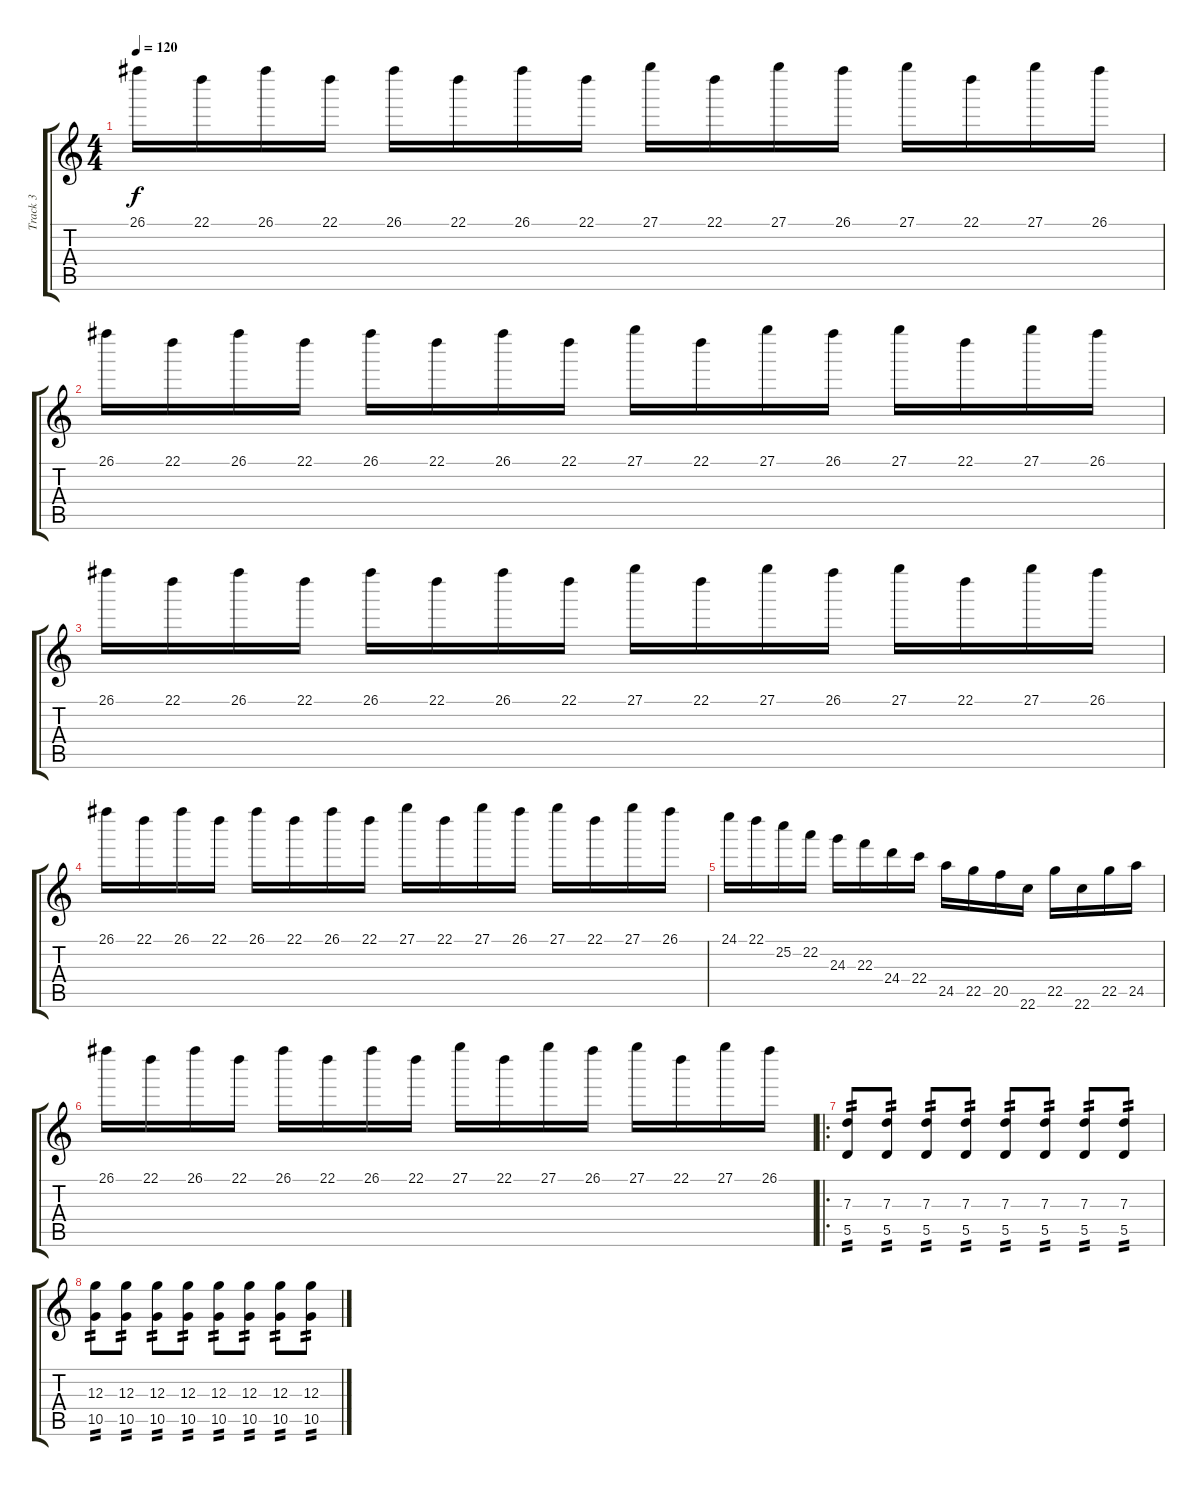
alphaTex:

\track ("Track 3" "Track 3") {instrument distortionguitar}
\staff {score tabs}
\tuning (E4 B3 G3 D3 A2 D2) {hide}
\ts (4 4)
\tempo 120
\clef g2
\ks c
26.1.16{dy f} 22.1.16 26.1.16 22.1.16 26.1.16 22.1.16 26.1.16 22.1.16 27.1.16 22.1.16 27.1.16 26.1.16 27.1.16 22.1.16 27.1.16 26.1.16 |
26.1.16 22.1.16 26.1.16 22.1.16 26.1.16 22.1.16 26.1.16 22.1.16 27.1.16 22.1.16 27.1.16 26.1.16 27.1.16 22.1.16 27.1.16 26.1.16 |
26.1.16 22.1.16 26.1.16 22.1.16 26.1.16 22.1.16 26.1.16 22.1.16 27.1.16 22.1.16 27.1.16 26.1.16 27.1.16 22.1.16 27.1.16 26.1.16 |
26.1.16 22.1.16 26.1.16 22.1.16 26.1.16 22.1.16 26.1.16 22.1.16 27.1.16 22.1.16 27.1.16 26.1.16 27.1.16 22.1.16 27.1.16 26.1.16 |
24.1.16 22.1.16 25.2.16 22.2.16 24.3.16 22.3.16 24.4.16 22.4.16 24.5.16 22.5.16 20.5.16 22.6.16 22.5.16 22.6.16 22.5.16 24.5.16 |
26.1.16 22.1.16 26.1.16 22.1.16 26.1.16 22.1.16 26.1.16 22.1.16 27.1.16 22.1.16 27.1.16 26.1.16 27.1.16 22.1.16 27.1.16 26.1.16 |
\ro
(7.3 5.5).8{tp 2} (7.3 5.5).8{tp 2} (7.3 5.5).8{tp 2} (7.3 5.5).8{tp 2} (7.3 5.5).8{tp 2} (7.3 5.5).8{tp 2} (7.3 5.5).8{tp 2} (7.3 5.5).8{tp 2} |
(12.3 10.5).8{tp 2} (12.3 10.5).8{tp 2} (12.3 10.5).8{tp 2} (12.3 10.5).8{tp 2} (12.3 10.5).8{tp 2} (12.3 10.5).8{tp 2} (12.3 10.5).8{tp 2} (12.3 10.5).8{tp 2}
